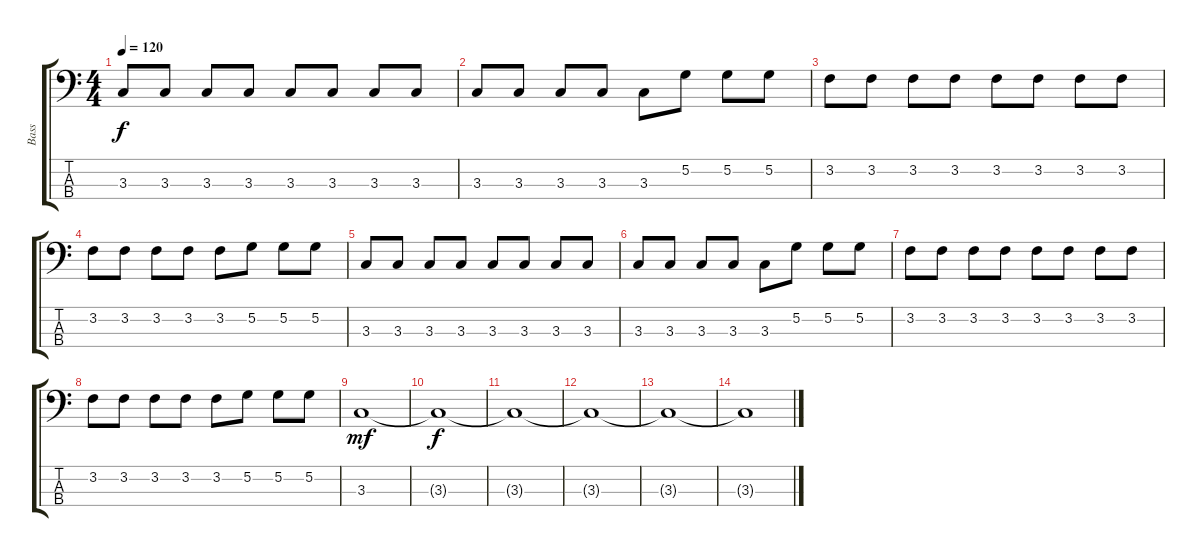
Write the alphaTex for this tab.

\track ("Bass" "Bass") {instrument electricbassfinger}
\staff {score tabs}
\tuning (G2 D2 A1 E1) {hide}
\ts (4 4)
\tempo 120
\clef f4
\ks c
3.3.8{dy f} 3.3.8 3.3.8 3.3.8 3.3.8 3.3.8 3.3.8 3.3.8 |
3.3.8 3.3.8 3.3.8 3.3.8 3.3.8 5.2.8 5.2.8 5.2.8 |
3.2.8 3.2.8 3.2.8 3.2.8 3.2.8 3.2.8 3.2.8 3.2.8 |
3.2.8 3.2.8 3.2.8 3.2.8 3.2.8 5.2.8 5.2.8 5.2.8 |
3.3.8 3.3.8 3.3.8 3.3.8 3.3.8 3.3.8 3.3.8 3.3.8 |
3.3.8 3.3.8 3.3.8 3.3.8 3.3.8 5.2.8 5.2.8 5.2.8 |
3.2.8 3.2.8 3.2.8 3.2.8 3.2.8 3.2.8 3.2.8 3.2.8 |
3.2.8 3.2.8 3.2.8 3.2.8 3.2.8 5.2.8 5.2.8 5.2.8 |
3.3.1{dy mf volume 2} |
3.3{t}.1{dy f} |
3.3{t}.1 |
3.3{t}.1 |
3.3{t}.1 |
3.3{t}.1
